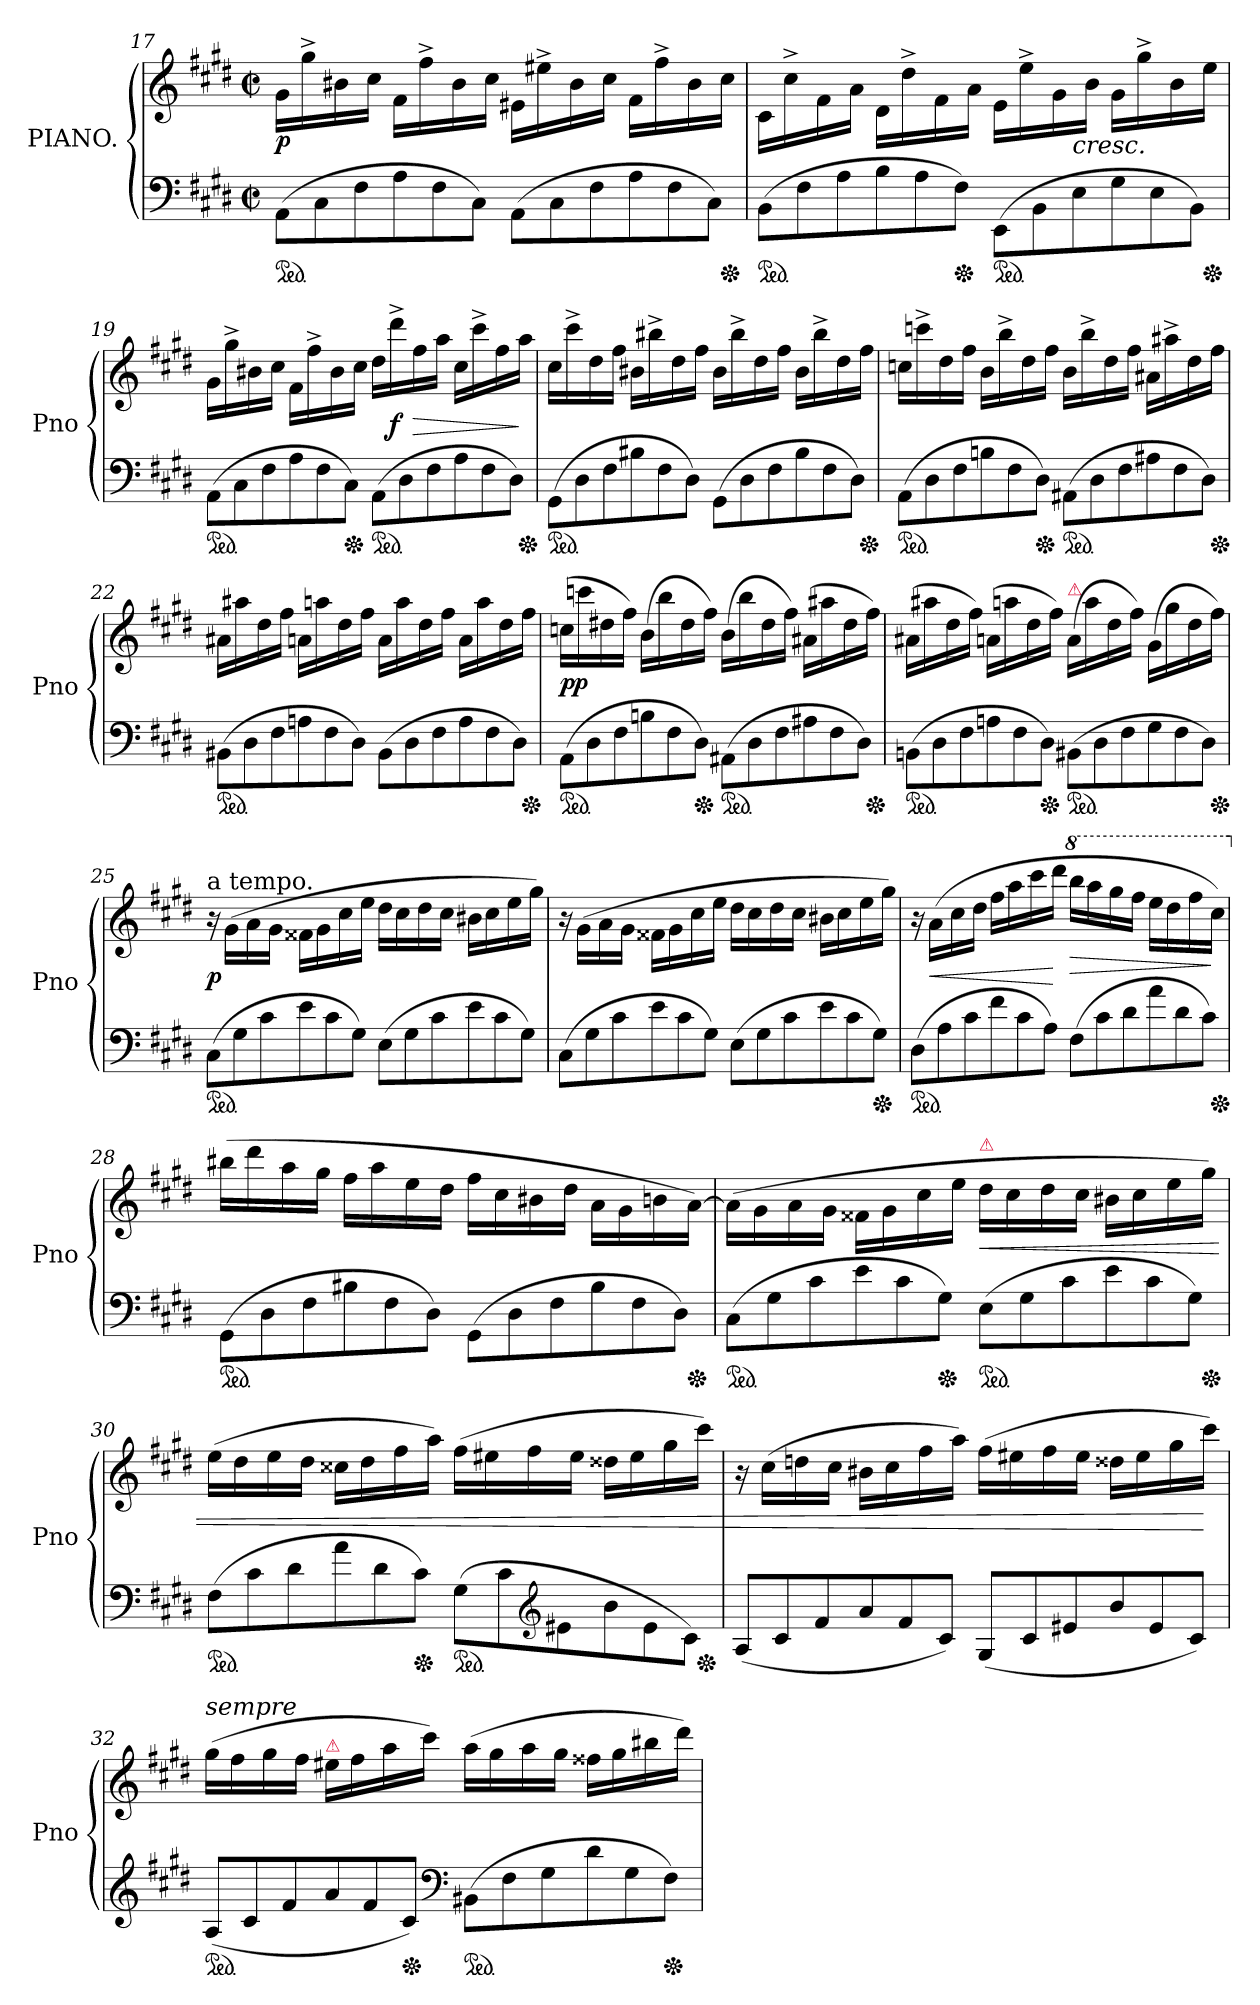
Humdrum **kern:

**kern	**kern	**dynam
*part1	*part1	*part1
*staff2	*staff1	*staff1/2
*I"PIANO.	*	*
*I'Pno	*	*
*clefF4	*clefG2	*
*k[f#c#g#d#]	*k[f#c#g#d#]	*
*c#:	*c#:	*
*M2/2	*M2/2	*
*met(c|)	*met(c|)	*
*Xtuplet	*	*
*ped	*	*
=17	=17	=17
(>12AA\L	16g#\LL	p
.	16gg#^>	.
12C#	.	.
.	16b#X	.
12F#	.	.
.	16cc#JJ	.
12A	16f#\LL	.
.	16ff#^>	.
12F#	.	.
.	16b#	.
12C#J)	.	.
.	16cc#JJ	.
(>12AA\L	16e#X\LL	.
.	16ee#X^>	.
12C#	.	.
.	16b#	.
12F#	.	.
.	16cc#JJ	.
12A	16f#\LL	.
.	16ff#^>	.
12F#	.	.
.	16b#	.
12C#J)	.	.
*Xped	*	*
.	16cc#JJ	.
=18	=18	=18
*	*^	*
*ped	*	*	*
(>12BB\L	16c#\LL	3%2ryy	.
.	16cc#^>	.	.
12F#	.	.	.
.	16f#	.	.
12A	.	.	.
.	16aJJ	.	.
12B	16d#\LL	.	.
.	16dd#^>	.	.
12A	.	.	.
.	16f#	.	.
*Xped	*	*	*
12F#J)	.	.	.
.	16aJJ	.	.
*ped	*	*	*
(>12EE\L	16e\LL	.	.
.	16ee^>	.	.
12BB	.	.	.
.	16g#	.	.
!	!	!LO:TX:c:i:t=cresc.	!
12E	.	3ryy	.
.	16bJJ	.	.
12G#	16g#\LL	.	.
.	16gg#^>	.	.
12E	.	.	.
.	16b	.	.
12BBJ)	.	.	.
*Xped	*	*	*
.	16eeJJ	.	.
*	*v	*v	*
=19	=19	=19
*ped	*	*
(>12AAL	16g#LL	.
.	16gg#^>	.
12C#	.	.
.	16b#X	.
12F#	.	.
.	16cc#JJ	.
12A	16f#LL	.
.	16ff#^>	.
12F#	.	.
.	16b#	.
*Xped	*	*
12C#J)	.	.
.	16cc#JJ	.
*ped	*	*
(>12AAL	16dd#LL	.
.	16ddd#^>	f
12D#	.	.
.	16ff#	>
12F#	.	.
.	16aaJJ	.
12A	16cc#LL	.
.	16ccc#^>	.
12F#	.	.
.	16ff#	.
12D#J)	.	.
*Xped	*	*
.	16aaJJ	]
=20	=20	=20
*ped	*	*
(>12GG#L	16cc#LL	.
.	16ccc#^>	.
12D#	.	.
.	16dd#	.
12F#	.	.
.	16ff#JJ	.
12B#X	16b#XLL	.
.	16bb#X^>	.
12F#	.	.
.	16dd#	.
12D#J)	.	.
.	16ff#JJ	.
(>12GG#L	16b#LL	.
.	16bb#^>	.
12D#	.	.
.	16dd#	.
12F#	.	.
.	16ff#JJ	.
12B#	16b#LL	.
.	16bb#^>	.
12F#	.	.
.	16dd#	.
12D#J)	.	.
*Xped	*	*
.	16ff#JJ	.
=21	=21	=21
*ped	*	*
(>12AAL	16ccnLL	.
.	16cccn^>	.
12D#	.	.
.	16dd#	.
12F#	.	.
.	16ff#JJ	.
12Bn	16bLL	.
.	16bb^>	.
12F#	.	.
.	16dd#	.
*Xped	*	*
12D#J)	.	.
.	16ff#JJ	.
*ped	*	*
(>12AA#XL	16bLL	.
.	16bb^>	.
12D#	.	.
.	16dd#	.
12F#	.	.
.	16ff#JJ	.
12A#X	16a#XLL	.
.	16aa#X^>	.
12F#	.	.
.	16dd#	.
12D#J)	.	.
*Xped	*	*
.	16ff#JJ	.
=22	=22	=22
*ped	*	*
(>12BB#X\L	16a#XLL	.
.	16aa#X	.
12D#	.	.
.	16dd#	.
12F#	.	.
.	16ff#JJ	.
12An	16anLL	.
.	16aan	.
12F#	.	.
.	16dd#	.
12D#J)	.	.
.	16ff#JJ	.
(>12BB#\L	16aLL	.
.	16aa	.
12D#	.	.
.	16dd#	.
12F#	.	.
.	16ff#JJ	.
12A	16aLL	.
.	16aa	.
12F#	.	.
.	16dd#	.
12D#J)	.	.
*Xped	*	*
.	16ff#JJ	.
=23	=23	=23
*ped	*	*
(>12AA\L	(>16ccnLL	pp
.	16cccn	.
12D#	.	.
.	16dd#X	.
12F#	.	.
.	16ff#JJ)	.
12Bn	(>16bLL	.
.	16bb	.
12F#	.	.
.	16dd#	.
*Xped	*	*
12D#J)	.	.
.	16ff#JJ)	.
*ped	*	*
(>12AA#X\L	(>16bLL	.
.	16bb	.
12D#	.	.
.	16dd#	.
12F#	.	.
.	16ff#JJ)	.
12A#X	(>16a#XLL	.
.	16aa#X	.
12F#	.	.
.	16dd#	.
12D#J)	.	.
*Xped	*	*
.	16ff#JJ)	.
=24	=24	=24
*ped	*	*
(>12BBn\L	(>16a#XLL	.
.	16aa#X	.
12D#	.	.
.	16dd#	.
12F#	.	.
.	16ff#JJ)	.
12An	(>16anLL	.
.	16aan	.
12F#	.	.
.	16dd#	.
*Xped	*	*
12D#J)	.	.
.	16ff#JJ)	.
!	!LO:TX:a:i:color=crimson:t=⚠	!
*ped	*	*
(>12BB#X\L	(>16aLL	.
.	16aa	.
12D#	.	.
.	16dd#	.
12F#	.	.
.	16ff#JJ)	.
12G#	(>16g#LL	.
.	16gg#	.
12F#	.	.
.	16dd#	.
12D#J)	.	.
*Xped	*	*
.	16ff#JJ)	.
=25	=25	=25
!	!LO:TX:a:t=a tempo.	!
*ped	*	*
(>12C#L	16r	p
.	(>16g#\LL	.
12G#	.	.
.	16a	.
12c#	.	.
.	16g#JJ	.
12e	16f##X\LL	.
.	16g#	.
12c#	.	.
.	16cc#	.
12G#J)	.	.
.	16eeJJ	.
(>12EL	16dd#\LL	.
.	16cc#	.
12G#	.	.
.	16dd#	.
12c#	.	.
.	16cc#JJ	.
12e	16b#X\LL	.
.	16cc#	.
12c#	.	.
.	16ee	.
12G#J)	.	.
.	16gg#JJ)	.
=26	=26	=26
(>12C#L	16r	.
.	(>16g#\LL	.
12G#	.	.
.	16a	.
12c#	.	.
.	16g#JJ	.
12e	16f##X\LL	.
.	16g#	.
12c#	.	.
.	16cc#	.
12G#J)	.	.
.	16eeJJ	.
(>12EL	16dd#\LL	.
.	16cc#	.
12G#	.	.
.	16dd#	.
12c#	.	.
.	16cc#JJ	.
12e	16b#X\LL	.
.	16cc#	.
12c#	.	.
.	16ee	.
*Xped	*	*
12G#J)	.	.
.	16gg#JJ)	.
=27	=27	=27
*ped	*	*
(>12D#L	16r	.
.	(>16a\LL	<
12A	.	.
.	16cc#	.
12c#	.	.
.	16dd#JJ	.
12f#	16ff#\LL	.
.	16aa	.
12c#	.	.
.	16ccc#	.
12AJ)	.	.
.	16ddd#JJ	[
*	*8va	*
(>12F#L	16bbb\LL	>
.	16aaa	.
12c#	.	.
.	16ggg#	.
12d#	.	.
.	16fff#JJ	.
12a	16eee\LL	.
.	16ddd#	.
12d#	.	.
.	16fff#	.
12c#J)	.	.
*Xped	*	*
.	16ccc#JJ)	]
=28	=28	=28
*	*X8va	*
*ped	*	*
(>12GG#L	(>16bb#X\LL	.
.	16ddd#	.
12D#	.	.
.	16aa	.
12F#	.	.
.	16gg#JJ	.
12B#X	16ff#\LL	.
.	16aa	.
12F#	.	.
.	16ee	.
12D#J)	.	.
.	16dd#JJ	.
(>12GG#L	16ff#\LL	.
.	16cc#	.
12D#	.	.
.	16b#X	.
12F#	.	.
.	16dd#JJ	.
12B#	16a\LL	.
.	16g#	.
12F#	.	.
.	16bn	.
12D#J)	.	.
*Xped	*	*
.	[16aJJ)	.
=29	=29	=29
*ped	*	*
(>12C#L	(>16a\LL]	.
.	16g#	.
12G#	.	.
.	16a	.
12c#	.	.
.	16g#JJ	.
12e	16f##X\LL	.
.	16g#	.
12c#	.	.
.	16cc#	.
*Xped	*	*
12G#J)	.	.
.	16eeJJ	.
!	!LO:TX:a:color=crimson:t=⚠	!
*ped	*	*
(>12EL	16dd#\LL	<
.	16cc#	.
12G#	.	.
.	16dd#	.
12c#	.	.
.	16cc#JJ	.
12e	16b#X\LL	.
.	16cc#	.
12c#	.	.
.	16ee	.
12G#J)	.	.
*Xped	*	*
.	16gg#JJ)	.
=30	=30	=30
*ped	*	*
(>12F#L	(>16eeLL	.
.	16dd#	.
12c#	.	.
.	16ee	.
12d#	.	.
.	16dd#JJ	.
12a	16cc##XLL	.
.	16dd#	.
12d#	.	.
.	16ff#	.
*Xped	*	*
12c#J)	.	.
.	16aaJJ)	.
*ped	*	*
(>12G#\L	(>16ff#LL	.
.	16ee#X	.
12c#	.	.
.	16ff#	.
*clefG2	*	*
12e#X	.	.
.	16ee#JJ	.
12b	16dd##XLL	.
.	16ee#	.
12e#	.	.
.	16gg#	.
12c#J)	.	.
*Xped	*	*
.	16ccc#JJ)	.
=31	=31	=31
(<12A/L	16r	.
.	(>16cc#LL	.
12c#	.	.
.	16ddn	.
12f#	.	.
.	16cc#JJ	.
12a	16b#XLL	.
.	16cc#	.
12f#	.	.
.	16ff#	.
12c#J)	.	.
.	16aaJJ)	.
(<12G#/L	(>16ff#LL	.
.	16ee#X	.
12c#	.	.
.	16ff#	.
12e#X	.	.
.	16ee#JJ	.
12b	16dd##XLL	.
.	16ee#	.
12e#	.	.
.	16gg#	.
12c#J)	.	.
.	16ccc#JJ)	[
=32	=32	=32
!	!LO:TX:a:i:t=sempre	!
*ped	*	*
(<12A/L	(>16gg#LL	.
.	16ff#	.
12c#	.	.
.	16gg#	.
12f#	.	.
.	16ff#JJ	.
!	!LO:TX:a:color=crimson:t=⚠	!
12a	16ee#XLL	.
.	16ff#	.
12f#	.	.
.	16aa	.
*Xped	*	*
12c#J)	.	.
.	16ccc#JJ)	.
*clefF4	*	*
*ped	*	*
(>12BB#X\L	(>16aaLL	.
.	16gg#	.
12F#	.	.
.	16aa	.
12G#	.	.
.	16gg#JJ	.
12d#	16ff##XLL	.
.	16gg#	.
12G#	.	.
.	16bb#X	.
*Xped	*	*
12F#J)	.	.
.	16ddd#JJ)	.
=	=	=
*-	*-	*-
